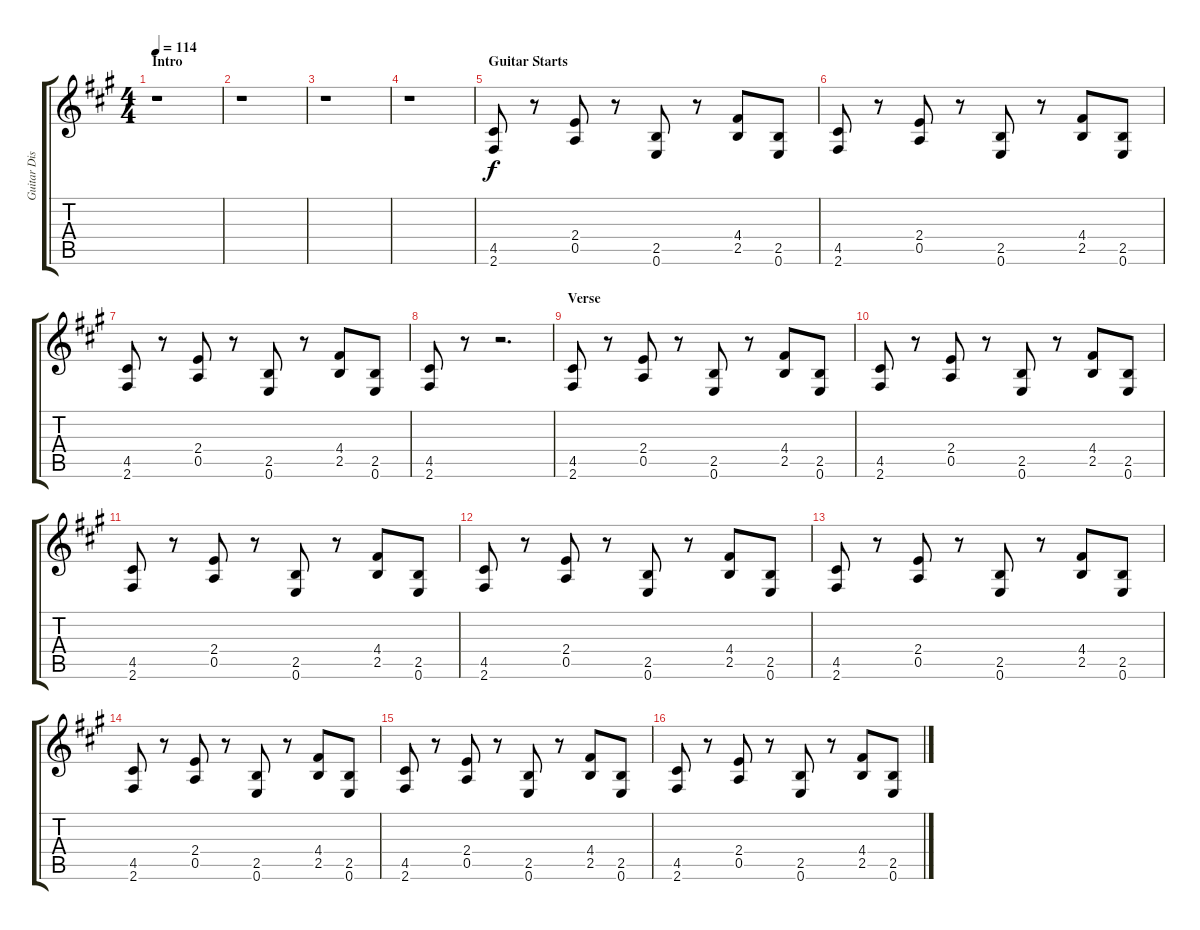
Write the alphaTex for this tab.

\track ("Guitar Distortion" "Guitar Dis") {instrument distortionguitar}
\staff {score tabs}
\tuning (E4 B3 G3 D3 A2 E2) {hide}
\ts (4 4)
\section ("" "Intro")
\tempo 114
\clef g2
\ks a
r.1{dy f instrument distortionguitar} |
r.1 |
r.1 |
r.1 |
\section ("" "Guitar Starts")
(4.5 2.6).8 r.8 (2.4 0.5).8 r.8 (2.5 0.6).8 r.8 (4.4 2.5).8 (2.5 0.6).8 |
(4.5 2.6).8 r.8 (2.4 0.5).8 r.8 (2.5 0.6).8 r.8 (4.4 2.5).8 (2.5 0.6).8 |
(4.5 2.6).8 r.8 (2.4 0.5).8 r.8 (2.5 0.6).8 r.8 (4.4 2.5).8 (2.5 0.6).8 |
(4.5 2.6).8 r.8 r.2{d} |
\section ("" "Verse")
(4.5 2.6).8 r.8 (2.4 0.5).8 r.8 (2.5 0.6).8 r.8 (4.4 2.5).8 (2.5 0.6).8 |
(4.5 2.6).8 r.8 (2.4 0.5).8 r.8 (2.5 0.6).8 r.8 (4.4 2.5).8 (2.5 0.6).8 |
(4.5 2.6).8 r.8 (2.4 0.5).8 r.8 (2.5 0.6).8 r.8 (4.4 2.5).8 (2.5 0.6).8 |
(4.5 2.6).8 r.8 (2.4 0.5).8 r.8 (2.5 0.6).8 r.8 (4.4 2.5).8 (2.5 0.6).8 |
(4.5 2.6).8 r.8 (2.4 0.5).8 r.8 (2.5 0.6).8 r.8 (4.4 2.5).8 (2.5 0.6).8 |
(4.5 2.6).8 r.8 (2.4 0.5).8 r.8 (2.5 0.6).8 r.8 (4.4 2.5).8 (2.5 0.6).8 |
(4.5 2.6).8 r.8 (2.4 0.5).8 r.8 (2.5 0.6).8 r.8 (4.4 2.5).8 (2.5 0.6).8 |
(4.5 2.6).8 r.8 (2.4 0.5).8 r.8 (2.5 0.6).8 r.8 (4.4 2.5).8 (2.5 0.6).8
